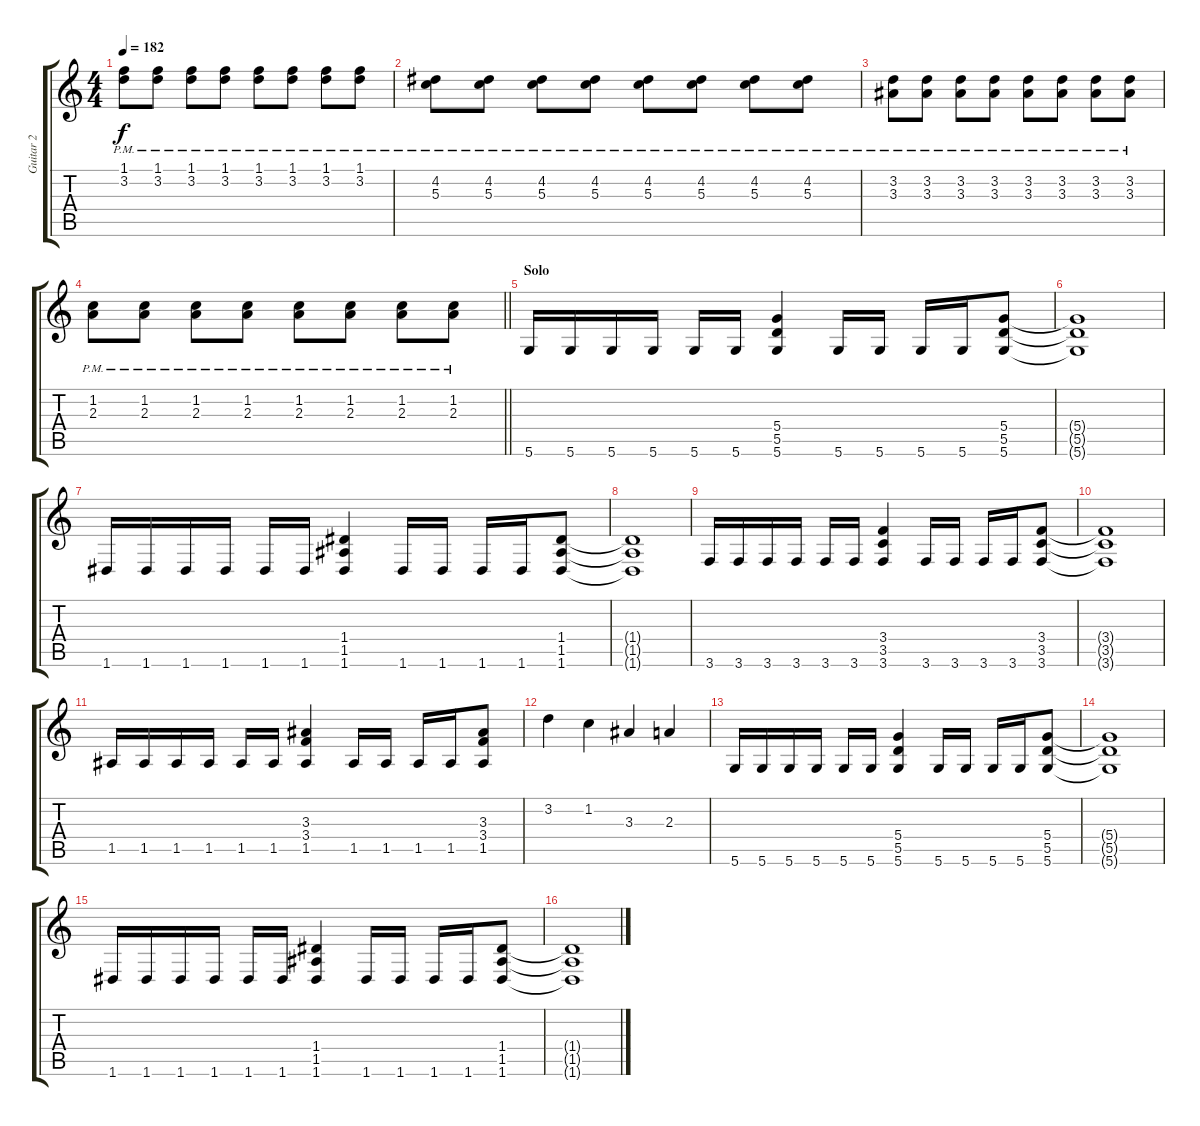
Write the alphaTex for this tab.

\track ("Guitar 2" "Guitar 2") {instrument distortionguitar}
\staff {score tabs}
\tuning (E4 B3 G3 D3 A2 D2) {hide}
\ts (4 4)
\tempo 182
\clef g2
\ks c
(1.1{pm} 3.2{pm}).8{dy f} (1.1{pm} 3.2{pm}).8 (1.1{pm} 3.2{pm}).8 (1.1{pm} 3.2{pm}).8 (1.1{pm} 3.2{pm}).8 (1.1{pm} 3.2{pm}).8 (1.1{pm} 3.2{pm}).8 (1.1{pm} 3.2{pm}).8 |
(4.2{pm} 5.3{pm}).8 (4.2{pm} 5.3{pm}).8 (4.2{pm} 5.3{pm}).8 (4.2{pm} 5.3{pm}).8 (4.2{pm} 5.3{pm}).8 (4.2{pm} 5.3{pm}).8 (4.2{pm} 5.3{pm}).8 (4.2{pm} 5.3{pm}).8 |
(3.2{pm} 3.3{pm}).8 (3.2{pm} 3.3{pm}).8 (3.2{pm} 3.3{pm}).8 (3.2{pm} 3.3{pm}).8 (3.2{pm} 3.3{pm}).8 (3.2{pm} 3.3{pm}).8 (3.2{pm} 3.3{pm}).8 (3.2{pm} 3.3{pm}).8 |
\barLineRight lightlight
(1.2{pm} 2.3{pm}).8 (1.2{pm} 2.3{pm}).8 (1.2{pm} 2.3{pm}).8 (1.2{pm} 2.3{pm}).8 (1.2{pm} 2.3{pm}).8 (1.2{pm} 2.3{pm}).8 (1.2{pm} 2.3{pm}).8 (1.2{pm} 2.3{pm}).8 |
\section ("" "Solo")
5.6.16 5.6.16 5.6.16 5.6.16 5.6.16 5.6.16 (5.4 5.5 5.6).4 5.6.16 5.6.16 5.6.16 5.6.16 (5.4 5.5 5.6).8 |
(5.4{t} 5.5{t} 5.6{t}).1 |
1.6.16 1.6.16 1.6.16 1.6.16 1.6.16 1.6.16 (1.4 1.5 1.6).4 1.6.16 1.6.16 1.6.16 1.6.16 (1.4 1.5 1.6).8 |
(1.4{t} 1.5{t} 1.6{t}).1 |
3.6.16 3.6.16 3.6.16 3.6.16 3.6.16 3.6.16 (3.4 3.5 3.6).4 3.6.16 3.6.16 3.6.16 3.6.16 (3.4 3.5 3.6).8 |
(3.4{t} 3.5{t} 3.6{t}).1 |
1.5.16 1.5.16 1.5.16 1.5.16 1.5.16 1.5.16 (3.3 3.4 1.5).4 1.5.16 1.5.16 1.5.16 1.5.16 (3.3 3.4 1.5).8 |
3.2.4 1.2.4 3.3.4 2.3.4 |
5.6.16 5.6.16 5.6.16 5.6.16 5.6.16 5.6.16 (5.4 5.5 5.6).4 5.6.16 5.6.16 5.6.16 5.6.16 (5.4 5.5 5.6).8 |
(5.4{t} 5.5{t} 5.6{t}).1 |
1.6.16 1.6.16 1.6.16 1.6.16 1.6.16 1.6.16 (1.4 1.5 1.6).4 1.6.16 1.6.16 1.6.16 1.6.16 (1.4 1.5 1.6).8 |
(1.4{t} 1.5{t} 1.6{t}).1
